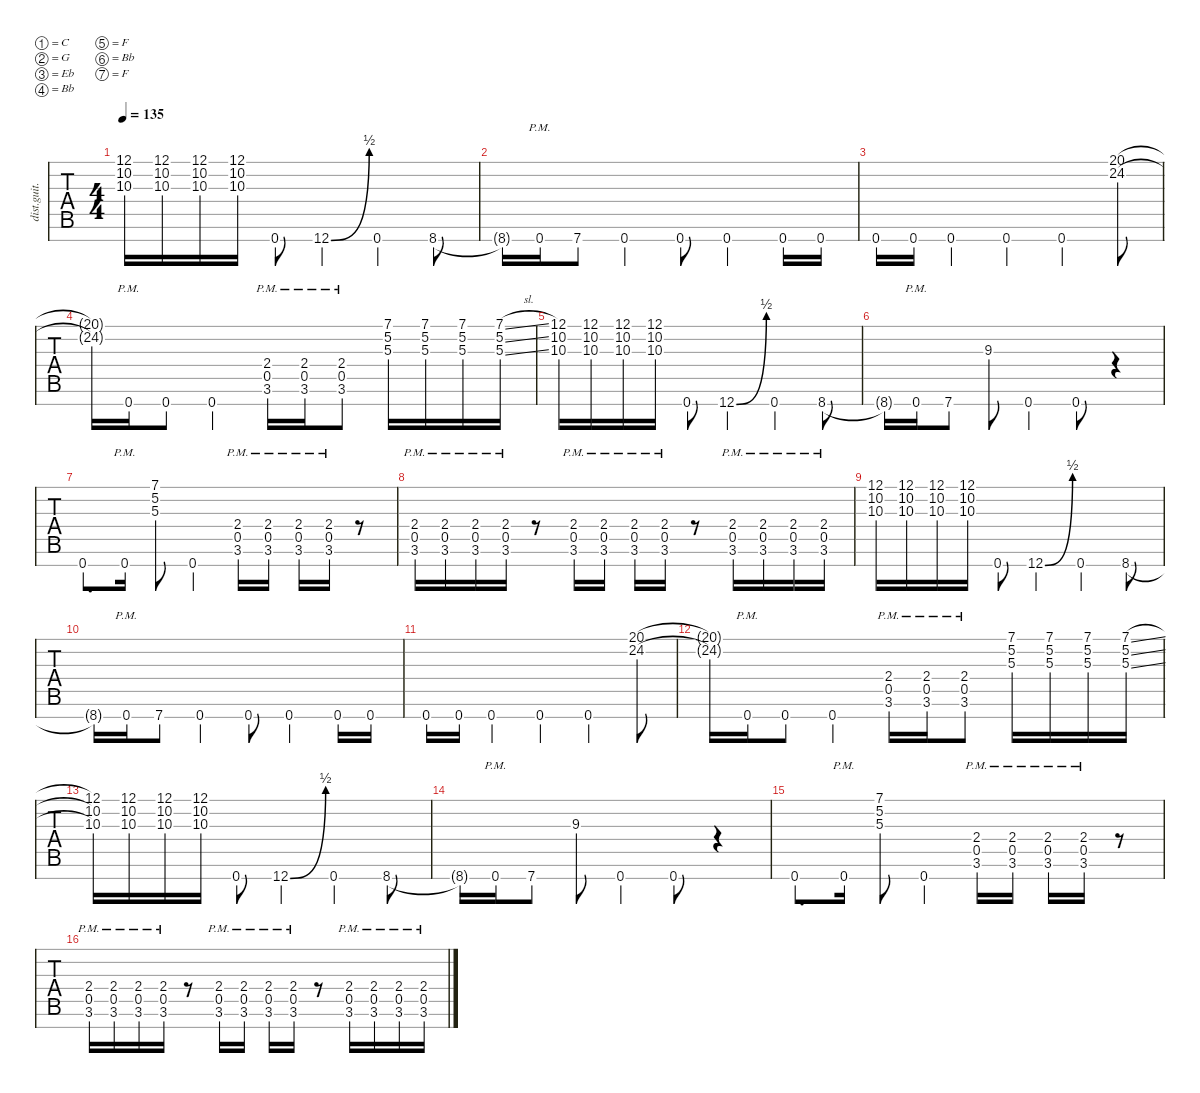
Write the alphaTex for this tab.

\defaultSystemsLayout 4
\hideDynamics
\bracketExtendMode nobrackets
\track ("Lead" "dist.guit.") {instrument distortionguitar}
\staff {tabs}
\tuning (C4 G3 Eb3 Bb2 F2 Bb1 F1)
\ts (4 4)
\tempo 135
\clef g2
\ks c
(10.3{acc #} 12.1 10.2).16{dy mf beam Down} (10.3{acc #} 12.1 10.2).16{beam Down} (10.3{acc #} 12.1 10.2).16{beam Down} (10.3{acc #} 12.1 10.2).16{beam Down} 0.7.8{beam Up} 12.7{be (bend 46.199999999999996 0 60 2)}.4{beam Up} 0.7.4{beam Up} 8.7{acc #}.8{beam Up} |
8.7{t acc #}.16{beam Up} 0.7{pm}.16{beam Up} 7.7.8{beam Up} 0.7.4{beam Up} 0.7.8{beam Up} 0.7.4{beam Up} 0.7.16{beam Up} 0.7.16{beam Up} |
0.7.16{beam Up} 0.7.16{beam Up} 0.7.4{beam Up} 0.7.4{beam Up} 0.7.4{beam Up} (24.2 20.1{acc #}).8{beam Down} |
(24.2{t} 20.1{t acc #}).16{beam Up} 0.7{pm}.16{beam Up} 0.7.8{beam Up} 0.7.4{beam Up} (3.6{pm acc #} 0.5{pm} 2.4{pm}).16{beam Up} (3.6{pm acc #} 0.5{pm} 2.4{pm}).16{beam Up} (3.6{pm acc #} 0.5{pm} 2.4{pm}).8{beam Up} (5.3{acc #} 5.2 7.1).16{beam Down} (5.3{acc #} 5.2 7.1).16{beam Down} (5.3{acc #} 5.2 7.1).16{beam Down} (5.3{sl acc #} 5.2{sl} 7.1{sl}).16{beam Down} |
(10.3{acc #} 12.1 10.2).16{beam Down} (10.3{acc #} 12.1 10.2).16{beam Down} (10.3{acc #} 12.1 10.2).16{beam Down} (10.3{acc #} 12.1 10.2).16{beam Down} 0.7.8{beam Up} 12.7{be (bend 46.199999999999996 0 60 2)}.4{beam Up} 0.7.4{beam Up} 8.7{acc #}.8{beam Up} |
8.7{t acc #}.16{beam Up} 0.7{pm}.16{beam Up} 7.7.8{beam Up} 9.3.8{beam Down} 0.7.4{beam Up} 0.7.8{beam Up} r.4{beam Down} |
0.7.8{d beam Up} 0.7{pm}.16{beam Up} (5.3{acc #} 5.2 7.1).8{beam Down} 0.7.4{beam Up} (3.6{pm acc #} 0.5{pm} 2.4{pm}).16{beam Up} (3.6{pm acc #} 0.5{pm} 2.4{pm}).16{beam Up} (3.6{pm acc #} 0.5{pm} 2.4{pm}).16{beam Up} (3.6{pm acc #} 0.5{pm} 2.4{pm}).16{beam Up} r.8{beam Down} |
(3.6{pm acc #} 0.5{pm} 2.4{pm}).16{beam Up} (3.6{pm acc #} 0.5{pm} 2.4{pm}).16{beam Up} (3.6{pm acc #} 0.5{pm} 2.4{pm}).16{beam Up} (3.6{pm acc #} 0.5{pm} 2.4{pm}).16{beam Up} r.8{beam Down} (3.6{pm acc #} 0.5{pm} 2.4{pm}).16{beam Up} (3.6{pm acc #} 0.5{pm} 2.4{pm}).16{beam Up} (3.6{pm acc #} 0.5{pm} 2.4{pm}).16{beam Up} (3.6{pm acc #} 0.5{pm} 2.4{pm}).16{beam Up} r.8{beam Down} (3.6{pm acc #} 0.5{pm} 2.4{pm}).16{beam Up} (3.6{pm acc #} 0.5{pm} 2.4{pm}).16{beam Up} (3.6{pm acc #} 0.5{pm} 2.4{pm}).16{beam Up} (3.6{pm acc #} 0.5{pm} 2.4{pm}).16{beam Up} |
(10.3{acc #} 12.1 10.2).16{beam Down} (10.3{acc #} 12.1 10.2).16{beam Down} (10.3{acc #} 12.1 10.2).16{beam Down} (10.3{acc #} 12.1 10.2).16{beam Down} 0.7.8{beam Up} 12.7{be (bend 46.199999999999996 0 60 2)}.4{beam Up} 0.7.4{beam Up} 8.7{acc #}.8{beam Up} |
8.7{t acc #}.16{beam Up} 0.7{pm}.16{beam Up} 7.7.8{beam Up} 0.7.4{beam Up} 0.7.8{beam Up} 0.7.4{beam Up} 0.7.16{beam Up} 0.7.16{beam Up} |
0.7.16{beam Up} 0.7.16{beam Up} 0.7.4{beam Up} 0.7.4{beam Up} 0.7.4{beam Up} (24.2 20.1{acc #}).8{beam Down} |
(24.2{t} 20.1{t acc #}).16{beam Up} 0.7{pm}.16{beam Up} 0.7.8{beam Up} 0.7.4{beam Up} (3.6{pm acc #} 0.5{pm} 2.4{pm}).16{beam Up} (3.6{pm acc #} 0.5{pm} 2.4{pm}).16{beam Up} (3.6{pm acc #} 0.5{pm} 2.4{pm}).8{beam Up} (5.3{acc #} 5.2 7.1).16{beam Down} (5.3{acc #} 5.2 7.1).16{beam Down} (5.3{acc #} 5.2 7.1).16{beam Down} (5.3{sl acc #} 5.2{sl} 7.1{sl}).16{beam Down} |
(10.3{acc #} 12.1 10.2).16{beam Down} (10.3{acc #} 12.1 10.2).16{beam Down} (10.3{acc #} 12.1 10.2).16{beam Down} (10.3{acc #} 12.1 10.2).16{beam Down} 0.7.8{beam Up} 12.7{be (bend 46.199999999999996 0 60 2)}.4{beam Up} 0.7.4{beam Up} 8.7{acc #}.8{beam Up} |
8.7{t acc #}.16{beam Up} 0.7{pm}.16{beam Up} 7.7.8{beam Up} 9.3.8{beam Down} 0.7.4{beam Up} 0.7.8{beam Up} r.4{beam Down} |
0.7.8{d beam Up} 0.7{pm}.16{beam Up} (5.3{acc #} 5.2 7.1).8{beam Down} 0.7.4{beam Up} (3.6{pm acc #} 0.5{pm} 2.4{pm}).16{beam Up} (3.6{pm acc #} 0.5{pm} 2.4{pm}).16{beam Up} (3.6{pm acc #} 0.5{pm} 2.4{pm}).16{beam Up} (3.6{pm acc #} 0.5{pm} 2.4{pm}).16{beam Up} r.8{beam Down} |
(3.6{pm acc #} 0.5{pm} 2.4{pm}).16{beam Up} (3.6{pm acc #} 0.5{pm} 2.4{pm}).16{beam Up} (3.6{pm acc #} 0.5{pm} 2.4{pm}).16{beam Up} (3.6{pm acc #} 0.5{pm} 2.4{pm}).16{beam Up} r.8{beam Down} (3.6{pm acc #} 0.5{pm} 2.4{pm}).16{beam Up} (3.6{pm acc #} 0.5{pm} 2.4{pm}).16{beam Up} (3.6{pm acc #} 0.5{pm} 2.4{pm}).16{beam Up} (3.6{pm acc #} 0.5{pm} 2.4{pm}).16{beam Up} r.8{beam Down} (3.6{pm acc #} 0.5{pm} 2.4{pm}).16{beam Up} (3.6{pm acc #} 0.5{pm} 2.4{pm}).16{beam Up} (3.6{pm acc #} 0.5{pm} 2.4{pm}).16{beam Up} (3.6{pm acc #} 0.5{pm} 2.4{pm}).16{beam Up}
